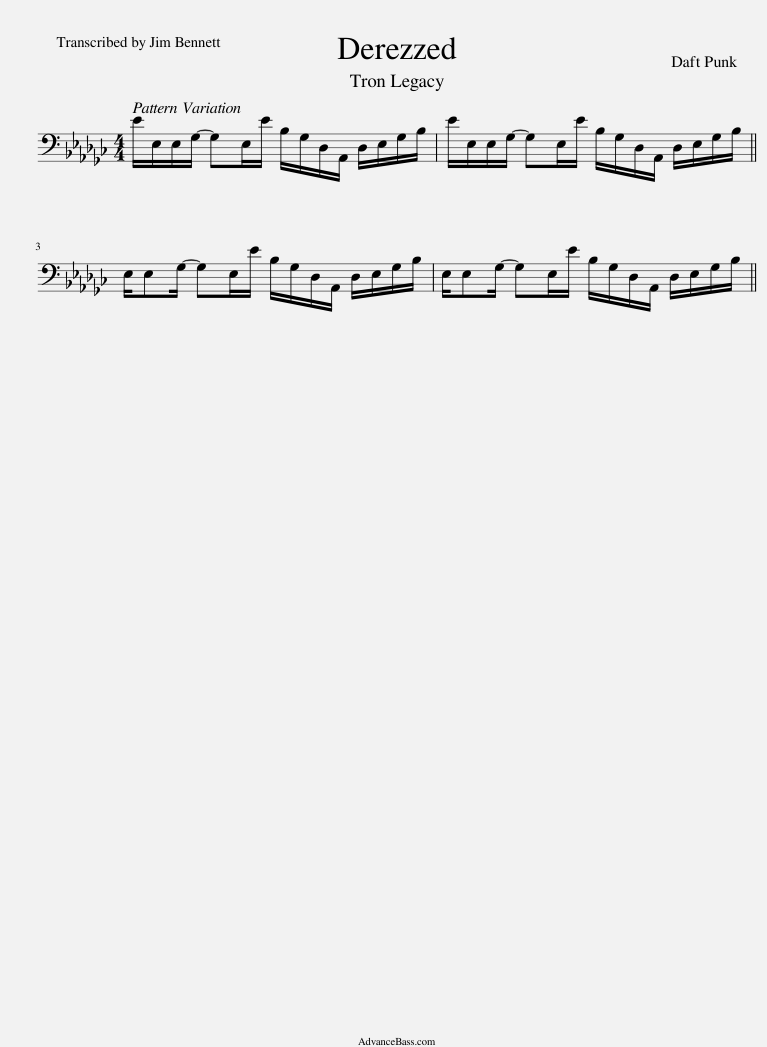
X:1
L:1/8
M:4/4
I:linebreak $
K:Gb
V:1 bass
V:1
 E/E,/E,/G,/- G,E,/E/ B,/G,/D,/A,,/ D,/E,/G,/B,/ | E/E,/E,/G,/- G,E,/E/ B,/G,/D,/A,,/ D,/E,/G,/B,/ ||$ E,/E,G,/- G,E,/E/ B,/G,/D,/A,,/ D,/E,/G,/B,/ | E,/E,G,/- G,E,/E/ B,/G,/D,/A,,/ D,/E,/G,/B,/ || %4
